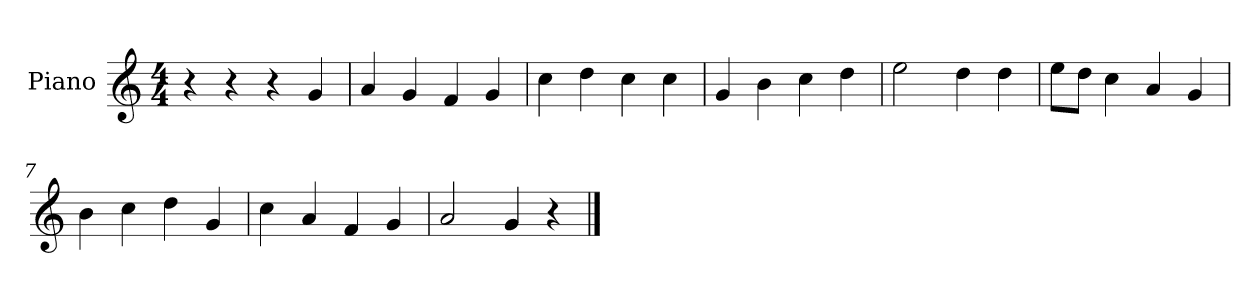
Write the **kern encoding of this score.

**kern
*part1
*staff1
*I"Piano
*I'Pno
*clefG2
*k[]
*M4/4
=1
4r
4r
4r
4g/
=2
4a/
4g/
4f/
4g/
=3
4cc\
4dd\
4cc\
4cc\
=4
4g/
4b\
4cc\
4dd\
=5
2ee\
4dd\
4dd\
=6
8ee\L
8dd\J
4cc\
4a/
4g/
=7
4b\
4cc\
4dd\
4g/
=8
4cc\
4a/
4f/
4g/
=9
2a/
4g/
4r
==
*-
